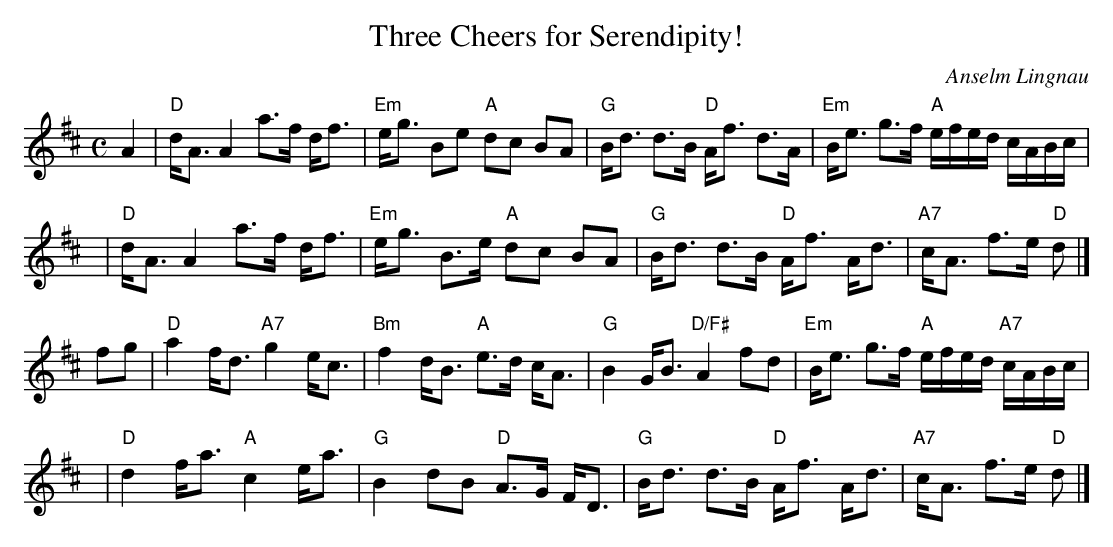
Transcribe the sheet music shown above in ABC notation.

X:1
T: Three Cheers for Serendipity!
C: Anselm Lingnau
M: C
L: 1/16
K: D
A4 \
| "D"dA3  A4 a3f df3 | "Em"eg3 B2e2 "A"d2c2 B2A2 \
| "G"Bd3 d3B "D"Af3 d3A | "Em"Be3 g3f "A"efed cABc |
y4 \
| "D"dA3  A4 a3f df3 | "Em"eg3 B3e "A"d2c2 B2A2 \
| "G"Bd3 d3B "D"Af3 Ad3 | "A7"cA3 f3e "D"d2 |]
f2g2 \
| "D"a4 fd3 "A7"g4 ec3 | "Bm"f4 dB3 "A"e3d cA3 \
| "G"B4 GB3 "D/F#"A4 f2d2 | "Em"Be3 g3f "A"efed "A7"cABc |
y4 \
| "D"d4 fa3 "A"c4 ea3 | "G"B4 d2B2 "D"A3G FD3 \
| "G"Bd3 d3B "D"Af3 Ad3 | "A7"cA3 f3e "D"d2 |]
